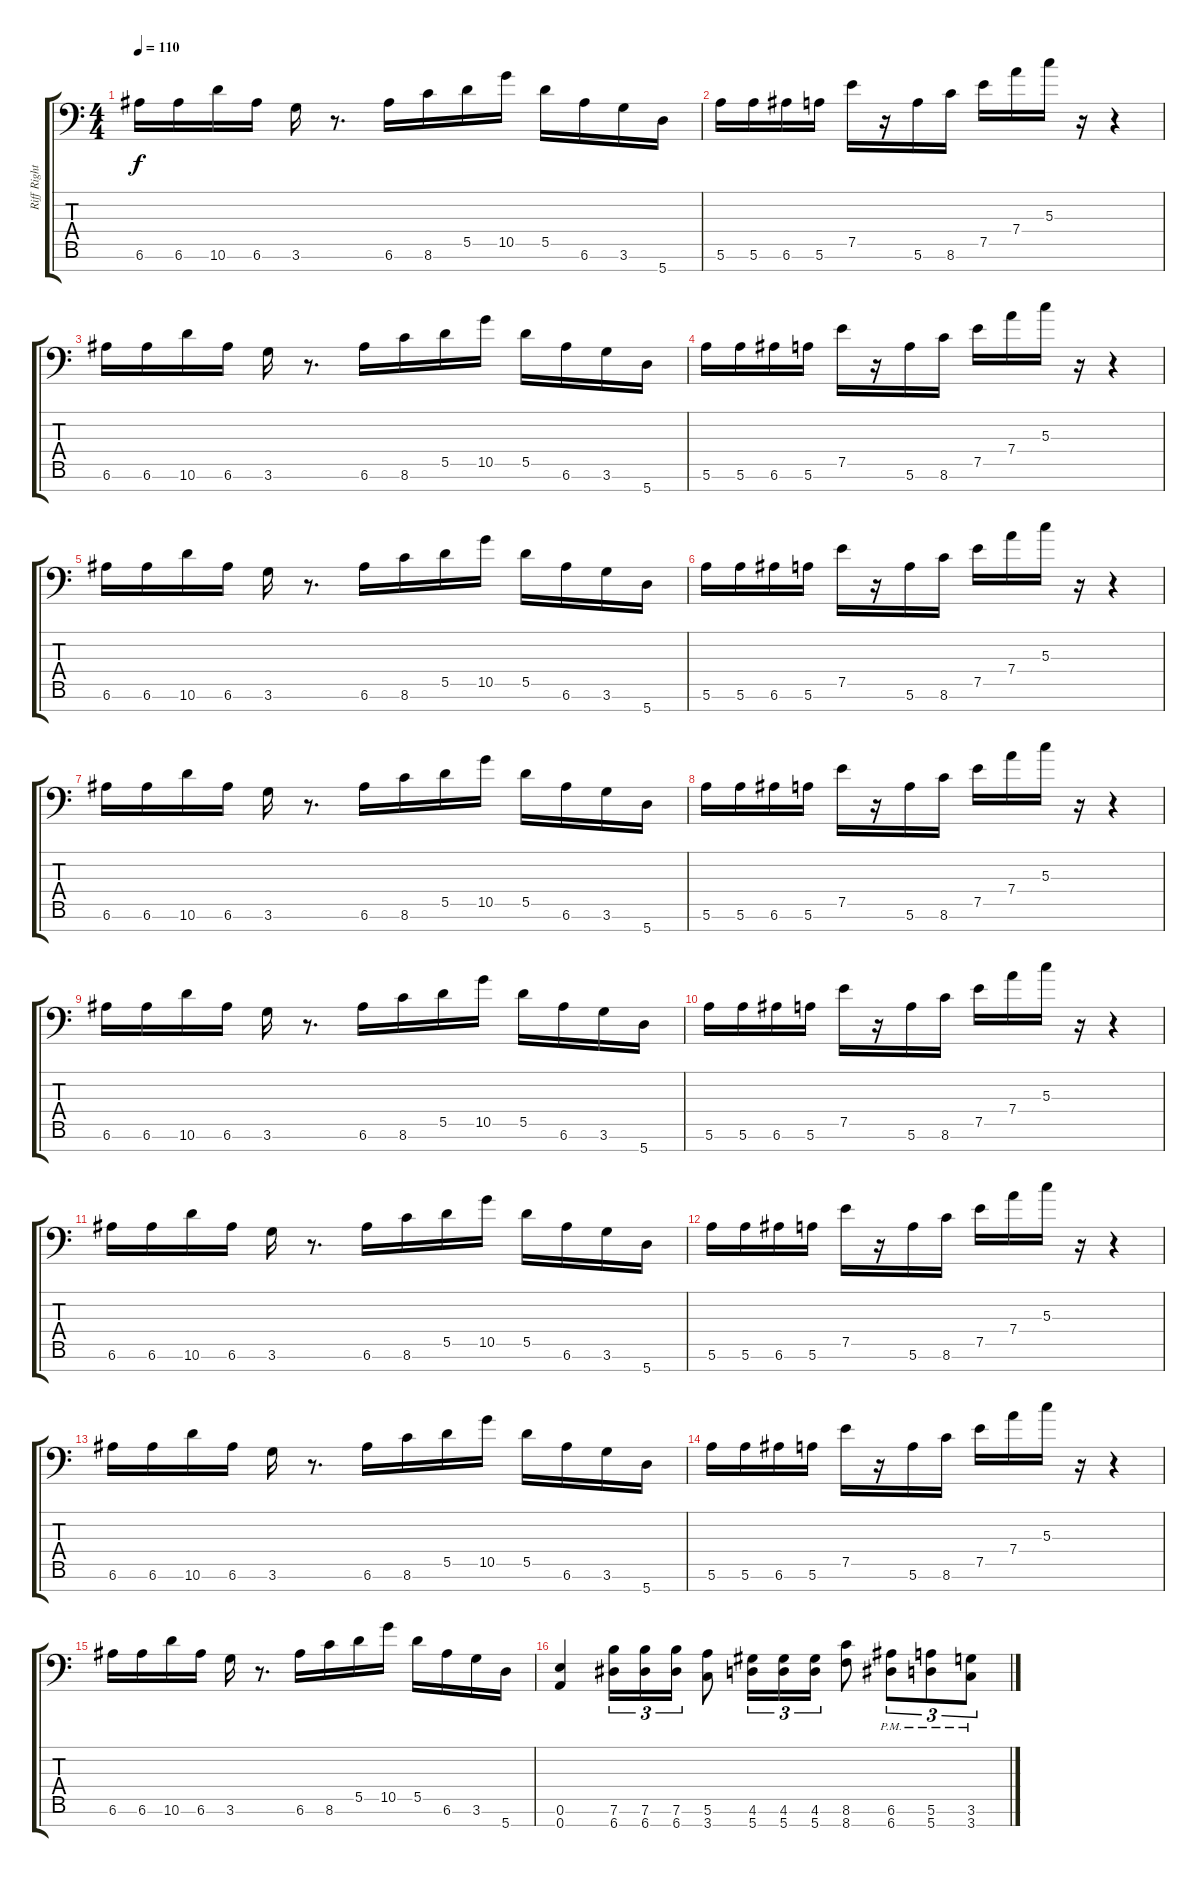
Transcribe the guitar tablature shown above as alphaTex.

\track ("Riff Right" "Riff Right") {instrument distortionguitar}
\staff {score tabs}
\tuning (F4 C4 G3 D3 A2 E2 A1) {hide}
\ts (4 4)
\tempo 110
\clef f4
\ks c
6.6.16{dy f} 6.6.16 10.6.16 6.6.16 3.6.16 r.8{d} 6.6.16 8.6.16 5.5.16 10.5.16 5.5.16 6.6.16 3.6.16 5.7.16 |
5.6.16 5.6.16 6.6.16 5.6.16 7.5.16 r.16 5.6.16 8.6.16 7.5.16 7.4.16 5.3.16 r.16 r.4 |
6.6.16 6.6.16 10.6.16 6.6.16 3.6.16 r.8{d} 6.6.16 8.6.16 5.5.16 10.5.16 5.5.16 6.6.16 3.6.16 5.7.16 |
5.6.16 5.6.16 6.6.16 5.6.16 7.5.16 r.16 5.6.16 8.6.16 7.5.16 7.4.16 5.3.16 r.16 r.4 |
6.6.16 6.6.16 10.6.16 6.6.16 3.6.16 r.8{d} 6.6.16 8.6.16 5.5.16 10.5.16 5.5.16 6.6.16 3.6.16 5.7.16 |
5.6.16 5.6.16 6.6.16 5.6.16 7.5.16 r.16 5.6.16 8.6.16 7.5.16 7.4.16 5.3.16 r.16 r.4 |
6.6.16 6.6.16 10.6.16 6.6.16 3.6.16 r.8{d} 6.6.16 8.6.16 5.5.16 10.5.16 5.5.16 6.6.16 3.6.16 5.7.16 |
5.6.16 5.6.16 6.6.16 5.6.16 7.5.16 r.16 5.6.16 8.6.16 7.5.16 7.4.16 5.3.16 r.16 r.4 |
6.6.16 6.6.16 10.6.16 6.6.16 3.6.16 r.8{d} 6.6.16 8.6.16 5.5.16 10.5.16 5.5.16 6.6.16 3.6.16 5.7.16 |
5.6.16 5.6.16 6.6.16 5.6.16 7.5.16 r.16 5.6.16 8.6.16 7.5.16 7.4.16 5.3.16 r.16 r.4 |
6.6.16 6.6.16 10.6.16 6.6.16 3.6.16 r.8{d} 6.6.16 8.6.16 5.5.16 10.5.16 5.5.16 6.6.16 3.6.16 5.7.16 |
5.6.16 5.6.16 6.6.16 5.6.16 7.5.16 r.16 5.6.16 8.6.16 7.5.16 7.4.16 5.3.16 r.16 r.4 |
6.6.16 6.6.16 10.6.16 6.6.16 3.6.16 r.8{d} 6.6.16 8.6.16 5.5.16 10.5.16 5.5.16 6.6.16 3.6.16 5.7.16 |
5.6.16 5.6.16 6.6.16 5.6.16 7.5.16 r.16 5.6.16 8.6.16 7.5.16 7.4.16 5.3.16 r.16 r.4 |
6.6.16 6.6.16 10.6.16 6.6.16 3.6.16 r.8{d} 6.6.16 8.6.16 5.5.16 10.5.16 5.5.16 6.6.16 3.6.16 5.7.16 |
(0.6 0.7).4 (7.6 6.7).16{tu (3 2)} (7.6 6.7).16{tu (3 2)} (7.6 6.7).16{tu (3 2)} (5.6 3.7).8 (4.6 5.7).16{tu (3 2)} (4.6 5.7).16{tu (3 2)} (4.6 5.7).16{tu (3 2)} (8.6 8.7).8 (6.6{pm} 6.7{pm}).8{tu (3 2)} (5.6{pm} 5.7{pm}).8{tu (3 2)} (3.6{pm} 3.7{pm}).8{tu (3 2)}
